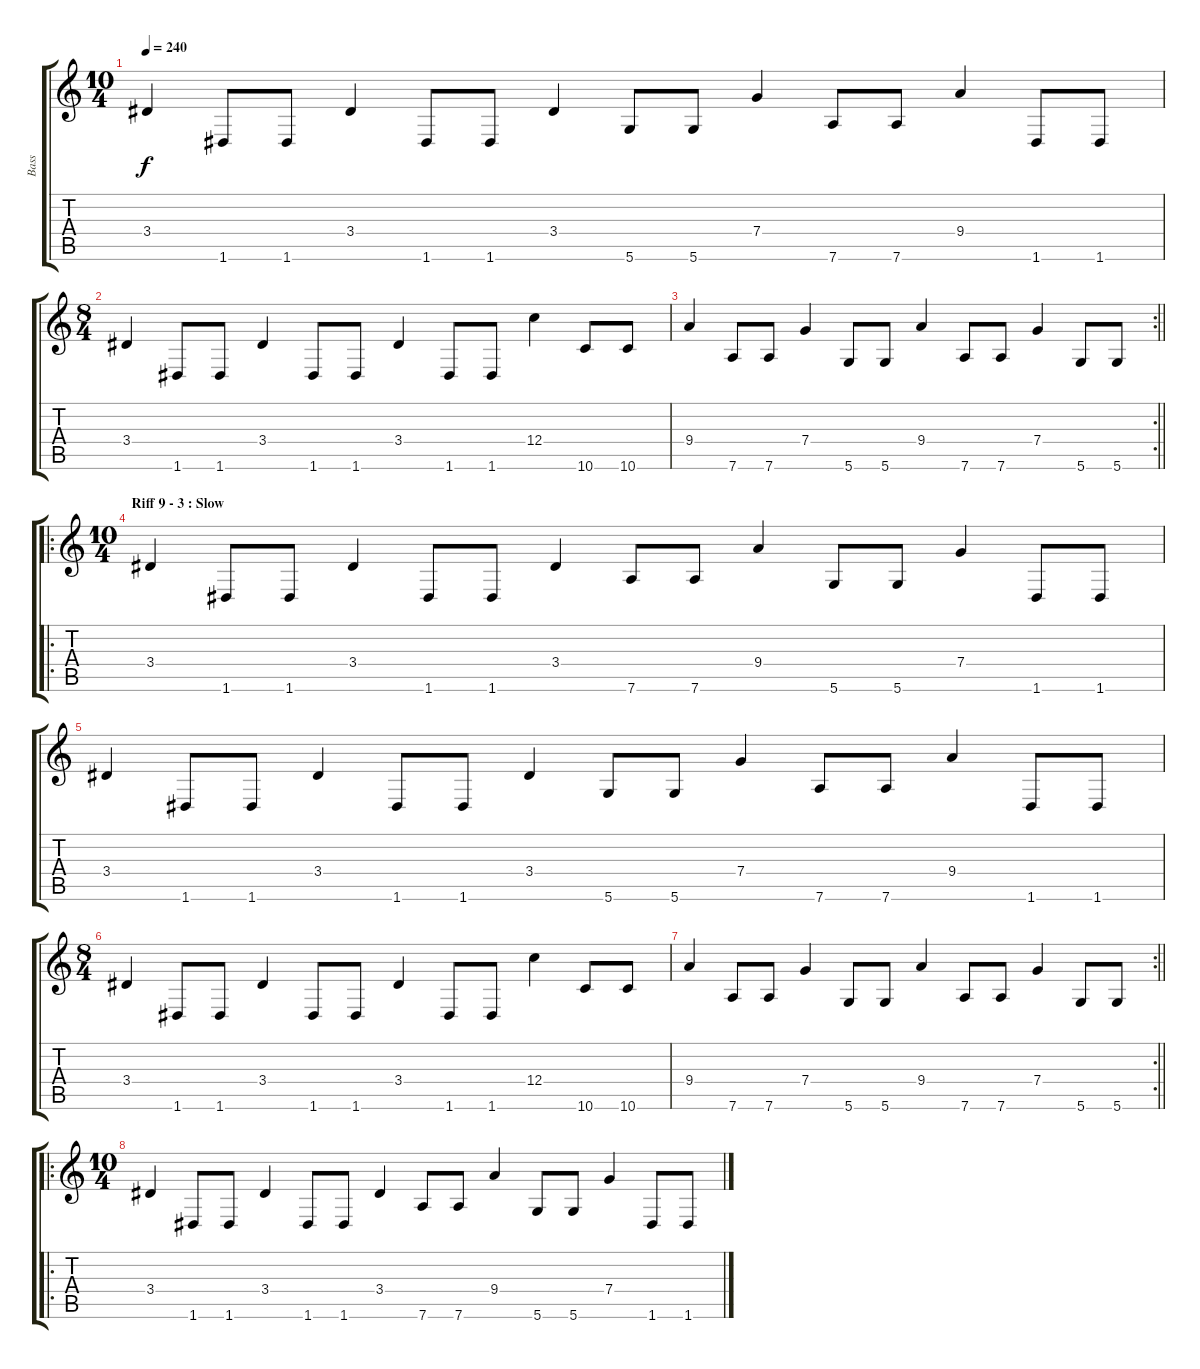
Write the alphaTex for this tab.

\track ("Bass " "Bass ") {instrument contrabass}
\staff {score tabs}
\tuning (D4 A3 F3 C3 G2 D2) {hide}
\ts (10 4)
\tempo 240
\clef g2
\ks c
3.4.4{dy f} 1.6.8 1.6.8 3.4.4 1.6.8 1.6.8 3.4.4 5.6.8 5.6.8 7.4.4 7.6.8 7.6.8 9.4.4 1.6.8 1.6.8 |
\ts (8 4)
3.4.4 1.6.8 1.6.8 3.4.4 1.6.8 1.6.8 3.4.4 1.6.8 1.6.8 12.4.4 10.6.8 10.6.8 |
\rc 2
\barLineRight lightlight
9.4.4 7.6.8 7.6.8 7.4.4 5.6.8 5.6.8 9.4.4 7.6.8 7.6.8 7.4.4 5.6.8 5.6.8 |
\ro
\ts (10 4)
\section ("" "Riff 9 - 3 : Slow")
3.4.4 1.6.8 1.6.8 3.4.4 1.6.8 1.6.8 3.4.4 7.6.8 7.6.8 9.4.4 5.6.8 5.6.8 7.4.4 1.6.8 1.6.8 |
3.4.4 1.6.8 1.6.8 3.4.4 1.6.8 1.6.8 3.4.4 5.6.8 5.6.8 7.4.4 7.6.8 7.6.8 9.4.4 1.6.8 1.6.8 |
\ts (8 4)
3.4.4 1.6.8 1.6.8 3.4.4 1.6.8 1.6.8 3.4.4 1.6.8 1.6.8 12.4.4 10.6.8 10.6.8 |
\rc 2
\barLineRight lightlight
9.4.4 7.6.8 7.6.8 7.4.4 5.6.8 5.6.8 9.4.4 7.6.8 7.6.8 7.4.4 5.6.8 5.6.8 |
\ro
\ts (10 4)
3.4.4 1.6.8 1.6.8 3.4.4 1.6.8 1.6.8 3.4.4 7.6.8 7.6.8 9.4.4 5.6.8 5.6.8 7.4.4 1.6.8 1.6.8
